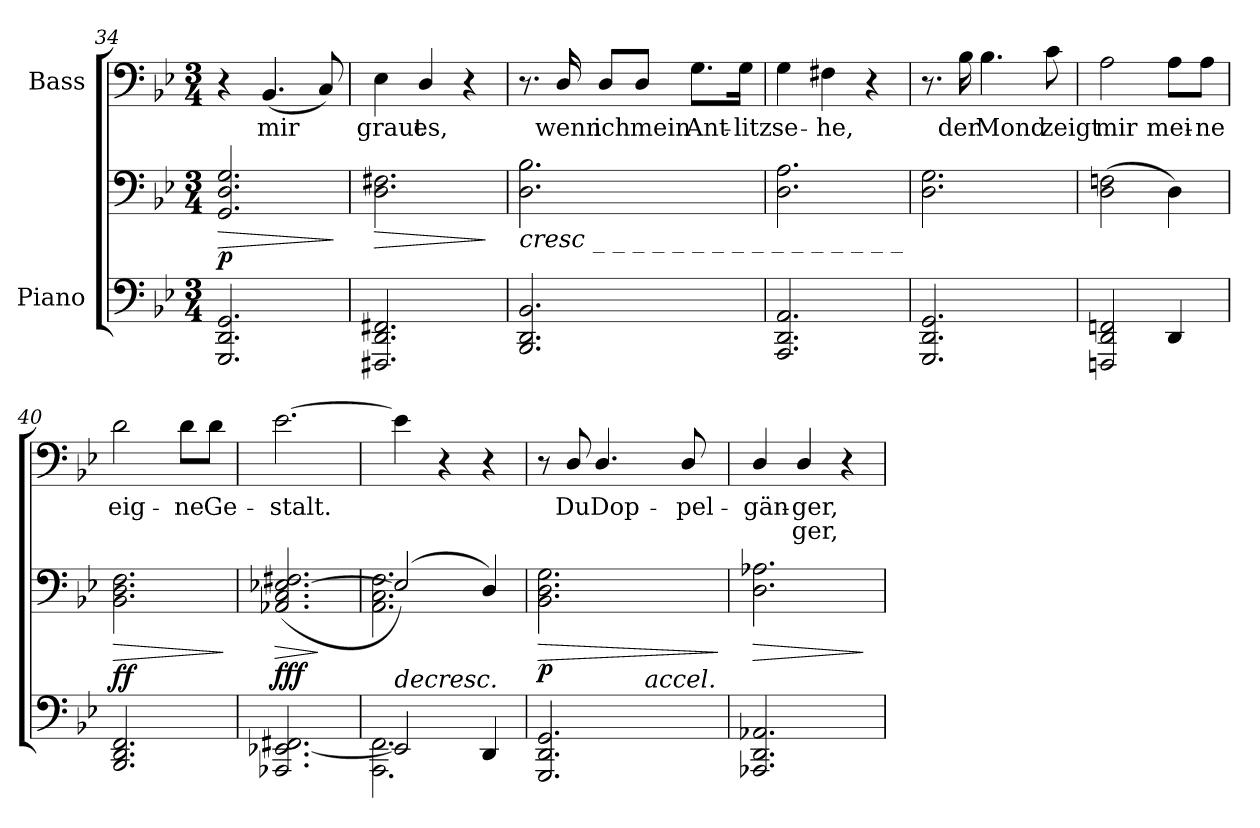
**kern	**kern	**dynam	**kern	**text	**text
*part2	*part2	*part2	*part1	*part1	*part1
*staff3	*staff2	*staff2/3	*staff1	*staff1	*staff1
*I"Piano	*	*	*I"Bass	*	*
*clefF4	*clefF4	*	*clefF4	*	*
*k[b-e-]	*k[b-e-]	*	*k[b-e-]	*	*
*B-:	*B-:	*	*B-:	*	*
*M3/4	*M3/4	*	*M3/4	*	*
=34	=34	=34	=34	=34	=34
!	!	!LO:HP:b	!	!	!
2.GGGi/ 2.DDi 2.GGi	2.GGi/ 2.Di 2.Gi	> p	4r	.	.
!	!	!	!	!LO:LY:b:color=#000000	!
.	.	.	(4.BB-i/	mir	.
.	.	.	8Ci/)	.	.
.	.	]	.	.	.
=35	=35	=35	=35	=35	=35
!	!	!LO:HP:b	!	!	!
!	!	!	!	!LO:LY:b:color=#000000	!
2.FFF#Xi/ 2.DDi 2.FF#Xi	2.Di\ 2.F#Xi	>	4E-i\	graut	.
!	!	!	!	!LO:LY:b:color=#000000	!
.	.	.	4Di/	es,	.
.	.	.	4r	.	.
.	.	]	.	.	.
=36	=36	=36	=36	=36	=36
!	!LO:TX:b:i:t=cresc _ _ _ _ _ _ _ _ _ _ _ _ _ _ _ _	!	!	!	!
2.BBB-i/ 2.DDi 2.BB-i	2.Di\ 2.B-i	.	8.r	.	.
!	!	!	!	!LO:LY:b:color=#000000	!
.	.	.	16Di/	wenn	.
!	!	!	!	!LO:LY:b:color=#000000	!
.	.	.	8Di/L	ich	.
!	!	!	!	!LO:LY:b:color=#000000	!
.	.	.	8Di/J	mein	.
!	!	!	!	!LO:LY:b:color=#000000	!
.	.	.	8.Gi\L	Ant-	.
!	!	!	!	!LO:LY:b:color=#000000	!
.	.	.	16Gi\Jk	-litz	.
=37	=37	=37	=37	=37	=37
!	!	!	!	!LO:LY:b:color=#000000	!
2.AAAi/ 2.DDi 2.AAi	2.Di\ 2.Ai	.	4Gi\	se-	.
!	!	!	!	!LO:LY:b:color=#000000	!
.	.	.	4F#Xi\	-he,	.
.	.	.	4r	.	.
!!LO:LB:g=z
=38	=38	=38	=38	=38	=38
2.GGGi/ 2.DDi 2.GGi	2.Di\ 2.Gi	.	8.r	.	.
!	!	!	!	!LO:LY:b:color=#000000	!
.	.	.	16B-i\	der	.
!	!	!	!	!LO:LY:b:color=#000000	!
.	.	.	4.B-i\	Mond	.
!	!	!	!	!LO:LY:b:color=#000000	!
.	.	.	8ci\	zeigt	.
=39	=39	=39	=39	=39	=39
!	!	!	!	!LO:LY:b:color=#000000	!
2FFFni/ 2DDi 2FFni	(2Di\ 2Fni	.	2Ai\	mir	.
!	!	!	!	!LO:LY:b:color=#000000	!
4DDi/	4Di\)	.	8Ai\L	mei-	.
!	!	!	!	!LO:LY:b:color=#000000	!
.	.	.	8Ai\J	-ne	.
=40	=40	=40	=40	=40	=40
!	!	!LO:HP:b	!	!	!
!	!	!	!	!LO:LY:b:color=#000000	!
2.BBB-i/ 2.DDi 2.FFi	2.BB-i\ 2.Di 2.Fi	> ff	2di\	eig-	.
!	!	!	!	!LO:LY:b:color=#000000	!
.	.	.	8di\L	-ne	.
!	!	!	!	!LO:LY:b:color=#000000	!
.	.	.	8di\J	Ge-	.
.	.	]	.	.	.
=41	=41	=41	=41	=41	=41
!	!	!LO:HP:b	!	!	!
!	!	!	!	!LO:LY:b:color=#000000	!
2.AAA-Xi/ [2.EE-Xi 2.FF#Xi	(2.AA-Xi/ 2.Ci [2.E-Xi 2.F#Xi	> fff	[2.e-i\	-stalt.	.
.	.	]	.	.	.
=42	=42	=42	=42	=42	=42
*^	*^	*	*	*	*
!LO:TX:a:i:t=decresc.	!	!	!	!	!	!	!
2EE-i/]	2.AAAi\ 2.FFi	(2E-i/])	2.AAi\ 2.Ci 2.Fi	.	4e-i\]	.	.
.	.	.	.	.	4r	.	.
4DDi/	.	4Di/)	.	.	4r	.	.
*	*	*v	*v	*	*	*	*
=43	=43	=43	=43	=43	=43	=43
!	!	!	!LO:HP:b	!	!	!
2.GGGi/ 2.DDi 2.GGi	4ryy	2.BB-i\ 2.Di 2.Gi	> p	8r	.	.
!	!	!	!	!	!LO:LY:b:color=#000000	!
.	.	.	.	8Di/	Du	.
!	!	!	!	!	!LO:LY:b:color=#000000	!
.	8ryy	.	.	4.Di/	Dop-	.
.	16ryy	.	.	.	.	.
.	1024ryy	.	.	.	.	.
!	!LO:TX:a:i:t=accel.	!	!	!	!	!
.	4ryy	.	.	.	.	.
!	!	!	!	!	!LO:LY:b:color=#000000	!
.	.	.	.	8Di/	-pel-	.
.	32ryy	.	.	.	.	.
.	64ryy	.	.	.	.	.
.	128...ryy	.	.	.	.	.
.	.	.	]	.	.	.
!!LO:PB:g=z
=44	=44	=44	=44	=44	=44	=44
!	!	!	!LO:HP:b	!	!	!
*v	*v	*	*	*	*	*
*^	*	*	*	*	*
!	!	!	!	!	!LO:LY:b:color=#000000	!
*v	*v	*	*	*	*	*
2.AAA-Xi/ 2.DDi 2.AA-Xi	2.Di\ 2.A-Xi	>	4Di/	-gän-	.
!	!	!	!	!LO:LY:b:color=#000000	!LO:LY:b:color=#000000
.	.	.	4Di/	-ger,	ger,
.	.	.	4r	.	.
.	.	]	.	.	.
=	=	=	=	=	=
*-	*-	*-	*-	*-	*-
